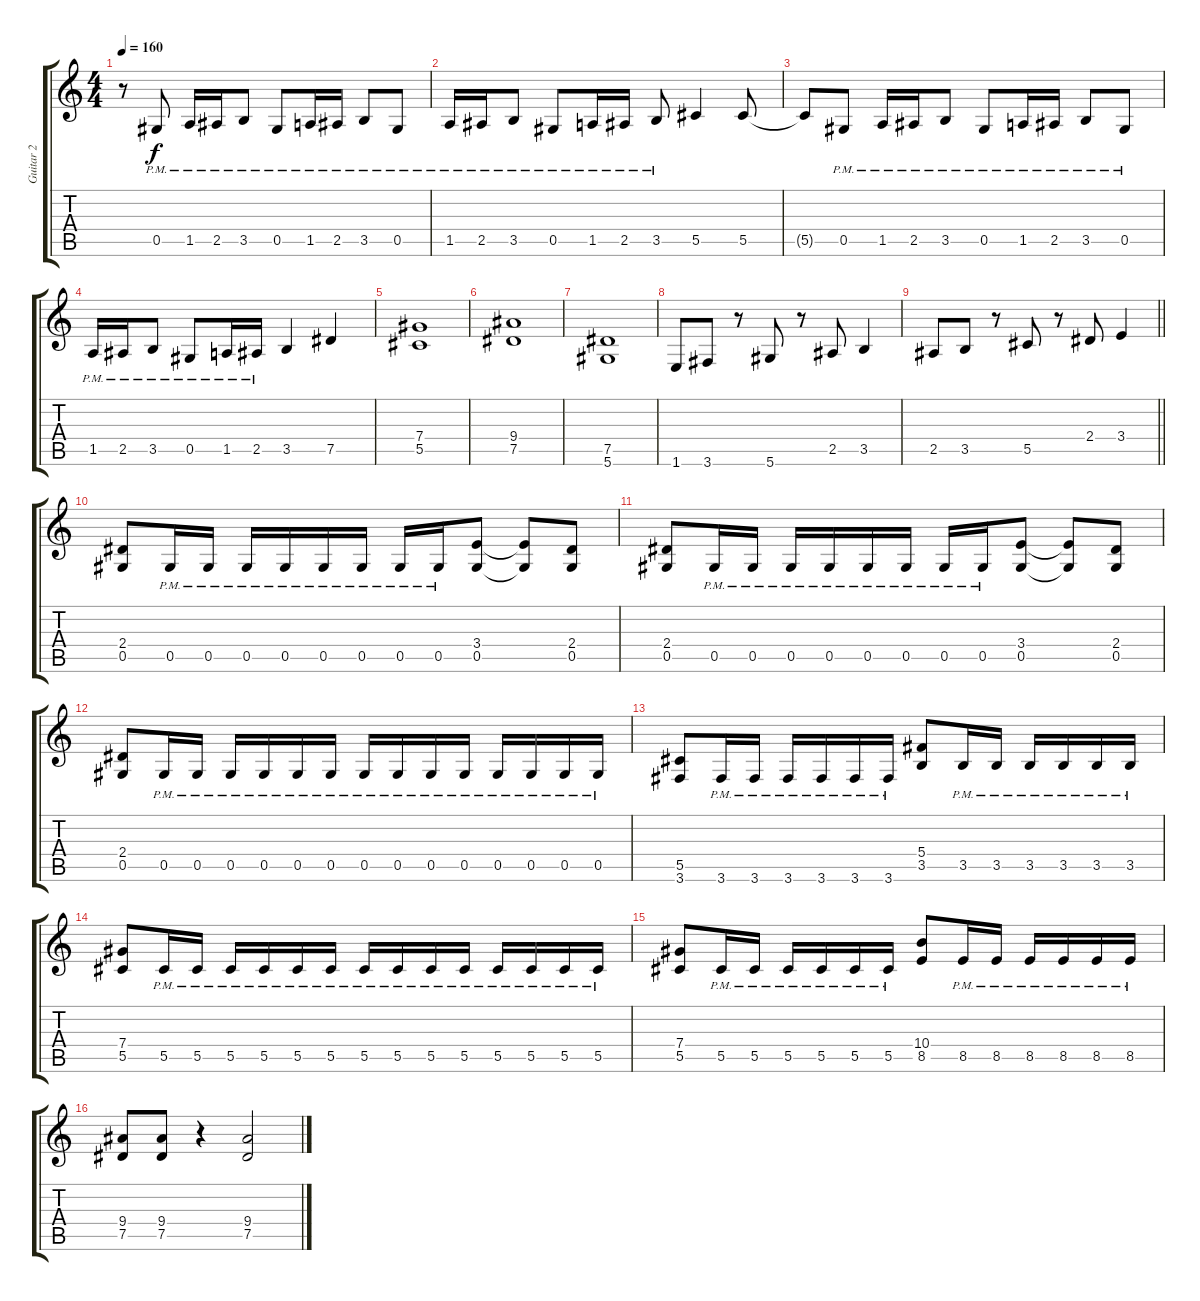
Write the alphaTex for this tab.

\track ("Guitar 2" "Guitar 2") {instrument distortionguitar}
\staff {score tabs}
\tuning (Eb4 Bb3 Gb3 Db3 Ab2 Eb2) {hide}
\ts (4 4)
\tempo 160
\clef g2
\ks c
r.8{dy f instrument distortionguitar} 0.5{pm}.8 1.5{pm}.16 2.5{pm}.16 3.5{pm}.8 0.5{pm}.8 1.5{pm}.16 2.5{pm}.16 3.5{pm}.8 0.5{pm}.8 |
1.5{pm}.16 2.5{pm}.16 3.5{pm}.8 0.5{pm}.8 1.5{pm}.16 2.5{pm}.16 3.5{pm}.8 5.5.4 5.5.8 |
5.5{t}.8 0.5{pm}.8 1.5{pm}.16 2.5{pm}.16 3.5{pm}.8 0.5{pm}.8 1.5{pm}.16 2.5{pm}.16 3.5{pm}.8 0.5{pm}.8 |
1.5{pm}.16 2.5{pm}.16 3.5{pm}.8 0.5{pm}.8 1.5{pm}.16 2.5{pm}.16 3.5.4 7.5.4 |
(7.4 5.5).1 |
(9.4 7.5).1 |
(7.5 5.6).1 |
1.6.8 3.6.8 r.8 5.6.8 r.8 2.5.8 3.5.4 |
\barLineRight lightlight
2.5.8 3.5.8 r.8 5.5.8 r.8 2.4.8 3.4.4 |
(2.4 0.5).8 0.5{pm}.16 0.5{pm}.16 0.5{pm}.16 0.5{pm}.16 0.5{pm}.16 0.5{pm}.16 0.5{pm}.16 0.5{pm}.16 (3.4 0.5).8 (3.4{t} 0.5{t}).8 (2.4 0.5).8 |
(2.4 0.5).8 0.5{pm}.16 0.5{pm}.16 0.5{pm}.16 0.5{pm}.16 0.5{pm}.16 0.5{pm}.16 0.5{pm}.16 0.5{pm}.16 (3.4 0.5).8 (3.4{t} 0.5{t}).8 (2.4 0.5).8 |
(2.4 0.5).8 0.5{pm}.16 0.5{pm}.16 0.5{pm}.16 0.5{pm}.16 0.5{pm}.16 0.5{pm}.16 0.5{pm}.16 0.5{pm}.16 0.5{pm}.16 0.5{pm}.16 0.5{pm}.16 0.5{pm}.16 0.5{pm}.16 0.5{pm}.16 |
(5.5 3.6).8 3.6{pm}.16 3.6{pm}.16 3.6{pm}.16 3.6{pm}.16 3.6{pm}.16 3.6{pm}.16 (5.4 3.5).8 3.5{pm}.16 3.5{pm}.16 3.5{pm}.16 3.5{pm}.16 3.5{pm}.16 3.5{pm}.16 |
(7.4 5.5).8 5.5{pm}.16 5.5{pm}.16 5.5{pm}.16 5.5{pm}.16 5.5{pm}.16 5.5{pm}.16 5.5{pm}.16 5.5{pm}.16 5.5{pm}.16 5.5{pm}.16 5.5{pm}.16 5.5{pm}.16 5.5{pm}.16 5.5{pm}.16 |
(7.4 5.5).8 5.5{pm}.16 5.5{pm}.16 5.5{pm}.16 5.5{pm}.16 5.5{pm}.16 5.5{pm}.16 (10.4 8.5).8 8.5{pm}.16 8.5{pm}.16 8.5{pm}.16 8.5{pm}.16 8.5{pm}.16 8.5{pm}.16 |
(9.4 7.5).8 (9.4 7.5).8 r.4 (9.4 7.5).2
